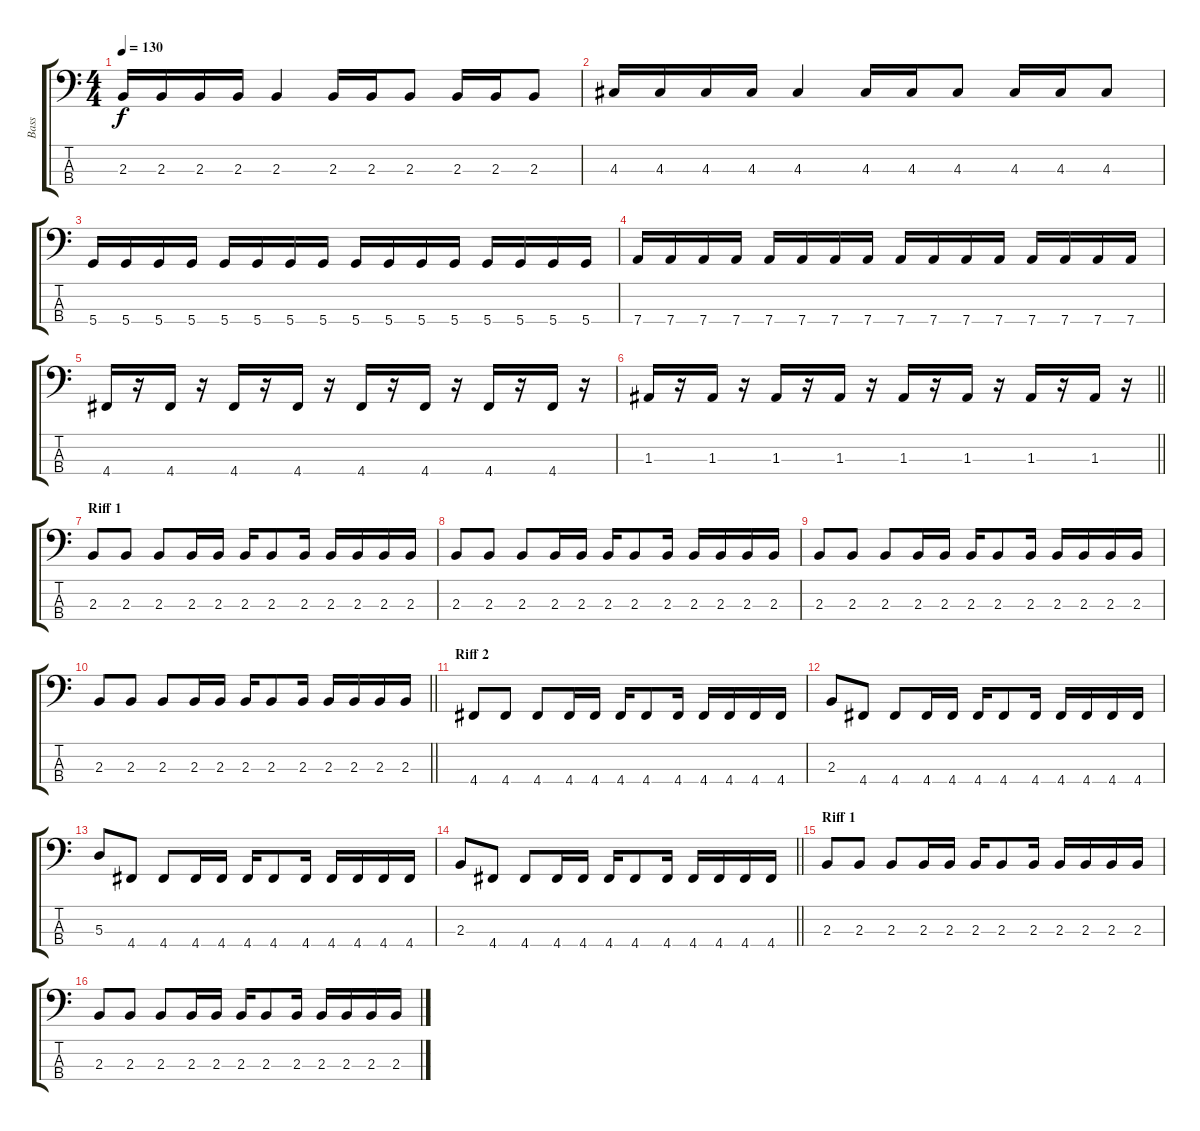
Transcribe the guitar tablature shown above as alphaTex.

\track ("Bass" "Bass") {instrument electricbassfinger}
\staff {score tabs}
\tuning (G2 D2 A1 D1) {hide}
\ts (4 4)
\tempo 130
\clef f4
\ks c
2.3.16{dy f} 2.3.16 2.3.16 2.3.16 2.3.4 2.3.16 2.3.16 2.3.8 2.3.16 2.3.16 2.3.8 |
4.3.16 4.3.16 4.3.16 4.3.16 4.3.4 4.3.16 4.3.16 4.3.8 4.3.16 4.3.16 4.3.8 |
5.4.16 5.4.16 5.4.16 5.4.16 5.4.16 5.4.16 5.4.16 5.4.16 5.4.16 5.4.16 5.4.16 5.4.16 5.4.16 5.4.16 5.4.16 5.4.16 |
7.4.16 7.4.16 7.4.16 7.4.16 7.4.16 7.4.16 7.4.16 7.4.16 7.4.16 7.4.16 7.4.16 7.4.16 7.4.16 7.4.16 7.4.16 7.4.16 |
4.4.16 r.16 4.4.16 r.16 4.4.16 r.16 4.4.16 r.16 4.4.16 r.16 4.4.16 r.16 4.4.16 r.16 4.4.16 r.16 |
\barLineRight lightlight
1.3.16 r.16 1.3.16 r.16 1.3.16 r.16 1.3.16 r.16 1.3.16 r.16 1.3.16 r.16 1.3.16 r.16 1.3.16 r.16 |
\section ("" "Riff 1")
2.3.8 2.3.8 2.3.8 2.3.16 2.3.16 2.3.16 2.3.8 2.3.16 2.3.16 2.3.16 2.3.16 2.3.16 |
2.3.8 2.3.8 2.3.8 2.3.16 2.3.16 2.3.16 2.3.8 2.3.16 2.3.16 2.3.16 2.3.16 2.3.16 |
2.3.8 2.3.8 2.3.8 2.3.16 2.3.16 2.3.16 2.3.8 2.3.16 2.3.16 2.3.16 2.3.16 2.3.16 |
\barLineRight lightlight
2.3.8 2.3.8 2.3.8 2.3.16 2.3.16 2.3.16 2.3.8 2.3.16 2.3.16 2.3.16 2.3.16 2.3.16 |
\section ("" "Riff 2")
4.4.8 4.4.8 4.4.8 4.4.16 4.4.16 4.4.16 4.4.8 4.4.16 4.4.16 4.4.16 4.4.16 4.4.16 |
2.3.8 4.4.8 4.4.8 4.4.16 4.4.16 4.4.16 4.4.8 4.4.16 4.4.16 4.4.16 4.4.16 4.4.16 |
5.3.8 4.4.8 4.4.8 4.4.16 4.4.16 4.4.16 4.4.8 4.4.16 4.4.16 4.4.16 4.4.16 4.4.16 |
\barLineRight lightlight
2.3.8 4.4.8 4.4.8 4.4.16 4.4.16 4.4.16 4.4.8 4.4.16 4.4.16 4.4.16 4.4.16 4.4.16 |
\section ("" "Riff 1")
2.3.8 2.3.8 2.3.8 2.3.16 2.3.16 2.3.16 2.3.8 2.3.16 2.3.16 2.3.16 2.3.16 2.3.16 |
2.3.8 2.3.8 2.3.8 2.3.16 2.3.16 2.3.16 2.3.8 2.3.16 2.3.16 2.3.16 2.3.16 2.3.16
